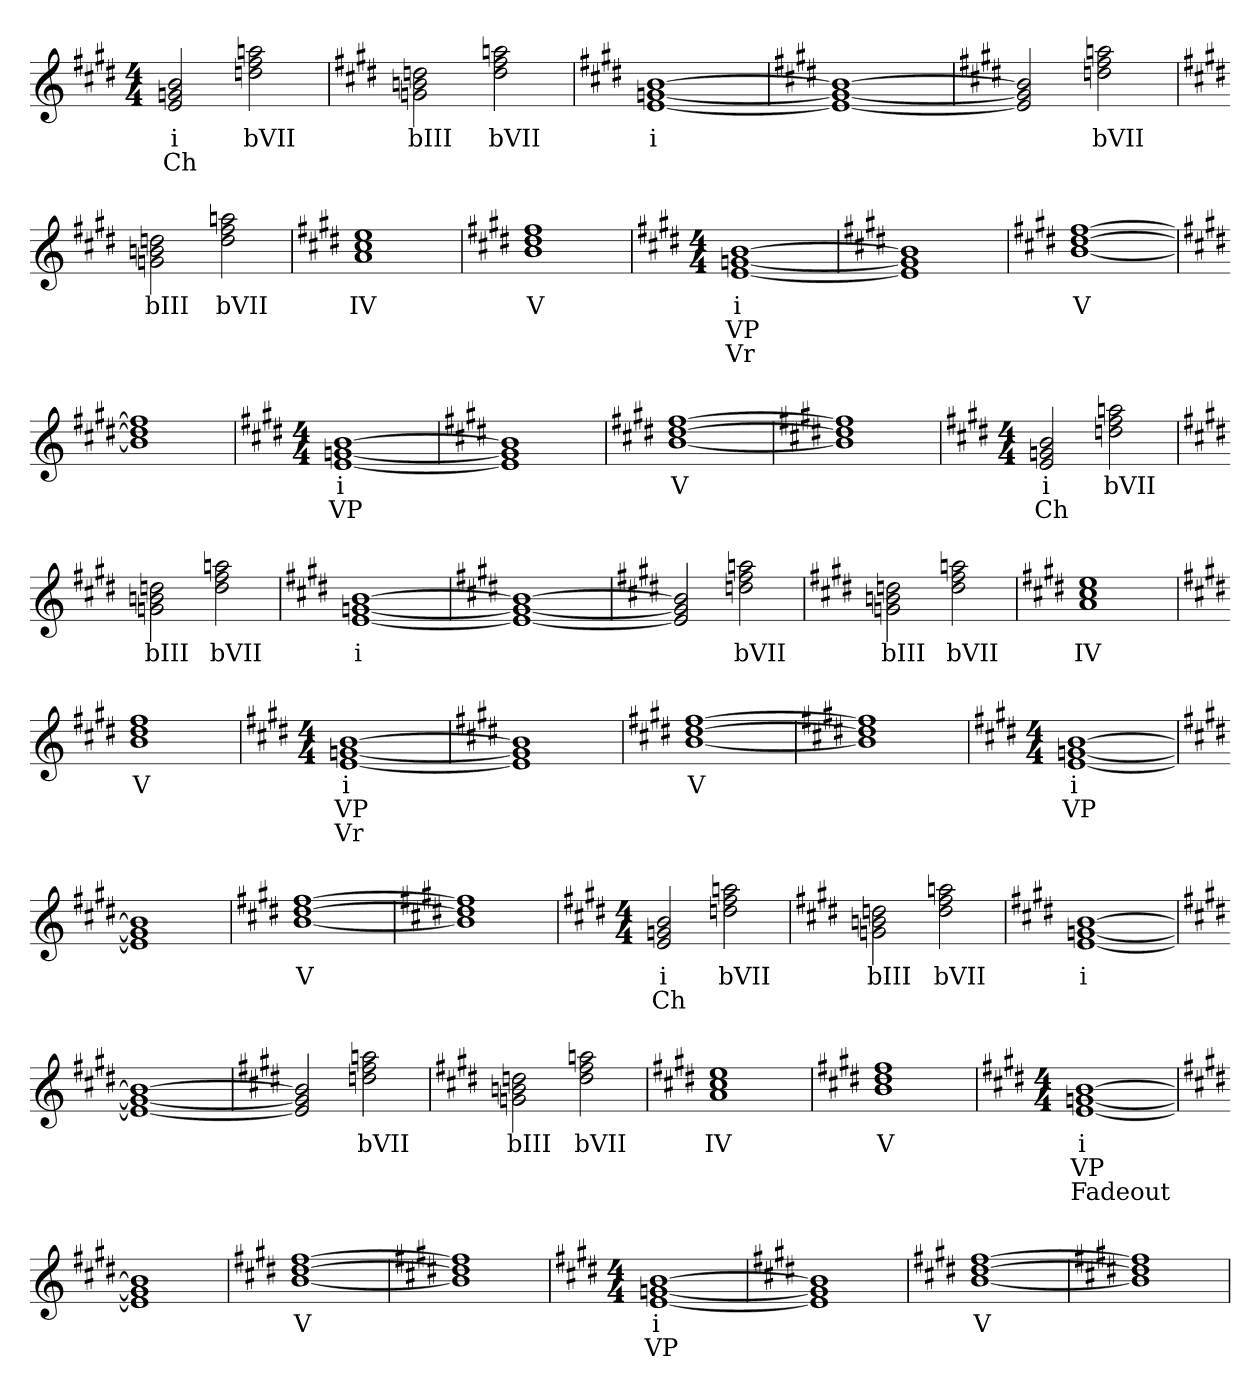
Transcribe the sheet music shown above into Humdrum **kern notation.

**kern	**text	**text	**text
*part1	*part1	*part1	*part1
*staff1	*staff1	*staff1	*staff1
*k[f#c#g#d#]	*	*	*
*E:	*	*	*
*M4/4	*	*	*
=	=	=	=
2e 2gn 2b	i	Ch	.
2ddn 2ff# 2aan	bVII	.	.
=	=	=	=
*k[f#c#g#d#]	*	*	*
*E:	*	*	*
2gn 2bn 2ddn	bIII	.	.
2dd 2ff# 2aan	bVII	.	.
=	=	=	=
*k[f#c#g#d#]	*	*	*
*E:	*	*	*
[1e [1gn [1b	i	.	.
=	=	=	=
*k[f#c#g#d#]	*	*	*
*E:	*	*	*
1e_ 1gn_ 1b_	.	.	.
=	=	=	=
*k[f#c#g#d#]	*	*	*
*E:	*	*	*
2e] 2gn] 2b]	.	.	.
2ddn 2ff# 2aan	bVII	.	.
=	=	=	=
*k[f#c#g#d#]	*	*	*
*E:	*	*	*
2gn 2bn 2ddn	bIII	.	.
2dd 2ff# 2aan	bVII	.	.
=	=	=	=
*k[f#c#g#d#]	*	*	*
*E:	*	*	*
1a 1cc# 1ee	IV	.	.
=	=	=	=
*k[f#c#g#d#]	*	*	*
*E:	*	*	*
1b 1dd# 1ff#	V	.	.
=	=	=	=
*k[f#c#g#d#]	*	*	*
*E:	*	*	*
*M4/4	*	*	*
[1e [1gn [1b	i	VP	Vr
=	=	=	=
*k[f#c#g#d#]	*	*	*
*E:	*	*	*
1e] 1gn] 1b]	.	.	.
=	=	=	=
*k[f#c#g#d#]	*	*	*
*E:	*	*	*
[1b [1dd# [1ff#	V	.	.
=	=	=	=
*k[f#c#g#d#]	*	*	*
*E:	*	*	*
1b] 1dd#] 1ff#]	.	.	.
=	=	=	=
*k[f#c#g#d#]	*	*	*
*E:	*	*	*
*M4/4	*	*	*
[1e [1gn [1b	i	VP	.
=	=	=	=
*k[f#c#g#d#]	*	*	*
*E:	*	*	*
1e] 1gn] 1b]	.	.	.
=	=	=	=
*k[f#c#g#d#]	*	*	*
*E:	*	*	*
[1b [1dd# [1ff#	V	.	.
=	=	=	=
*k[f#c#g#d#]	*	*	*
*E:	*	*	*
1b] 1dd#] 1ff#]	.	.	.
=	=	=	=
*k[f#c#g#d#]	*	*	*
*E:	*	*	*
*M4/4	*	*	*
2e 2gn 2b	i	Ch	.
2ddn 2ff# 2aan	bVII	.	.
=	=	=	=
*k[f#c#g#d#]	*	*	*
*E:	*	*	*
2gn 2bn 2ddn	bIII	.	.
2dd 2ff# 2aan	bVII	.	.
=	=	=	=
*k[f#c#g#d#]	*	*	*
*E:	*	*	*
[1e [1gn [1b	i	.	.
=	=	=	=
*k[f#c#g#d#]	*	*	*
*E:	*	*	*
1e_ 1gn_ 1b_	.	.	.
=	=	=	=
*k[f#c#g#d#]	*	*	*
*E:	*	*	*
2e] 2gn] 2b]	.	.	.
2ddn 2ff# 2aan	bVII	.	.
=	=	=	=
*k[f#c#g#d#]	*	*	*
*E:	*	*	*
2gn 2bn 2ddn	bIII	.	.
2dd 2ff# 2aan	bVII	.	.
=	=	=	=
*k[f#c#g#d#]	*	*	*
*E:	*	*	*
1a 1cc# 1ee	IV	.	.
=	=	=	=
*k[f#c#g#d#]	*	*	*
*E:	*	*	*
1b 1dd# 1ff#	V	.	.
=	=	=	=
*k[f#c#g#d#]	*	*	*
*E:	*	*	*
*M4/4	*	*	*
[1e [1gn [1b	i	VP	Vr
=	=	=	=
*k[f#c#g#d#]	*	*	*
*E:	*	*	*
1e] 1gn] 1b]	.	.	.
=	=	=	=
*k[f#c#g#d#]	*	*	*
*E:	*	*	*
[1b [1dd# [1ff#	V	.	.
=	=	=	=
*k[f#c#g#d#]	*	*	*
*E:	*	*	*
1b] 1dd#] 1ff#]	.	.	.
=	=	=	=
*k[f#c#g#d#]	*	*	*
*E:	*	*	*
*M4/4	*	*	*
[1e [1gn [1b	i	VP	.
=	=	=	=
*k[f#c#g#d#]	*	*	*
*E:	*	*	*
1e] 1gn] 1b]	.	.	.
=	=	=	=
*k[f#c#g#d#]	*	*	*
*E:	*	*	*
[1b [1dd# [1ff#	V	.	.
=	=	=	=
*k[f#c#g#d#]	*	*	*
*E:	*	*	*
1b] 1dd#] 1ff#]	.	.	.
=	=	=	=
*k[f#c#g#d#]	*	*	*
*E:	*	*	*
*M4/4	*	*	*
2e 2gn 2b	i	Ch	.
2ddn 2ff# 2aan	bVII	.	.
=	=	=	=
*k[f#c#g#d#]	*	*	*
*E:	*	*	*
2gn 2bn 2ddn	bIII	.	.
2dd 2ff# 2aan	bVII	.	.
=	=	=	=
*k[f#c#g#d#]	*	*	*
*E:	*	*	*
[1e [1gn [1b	i	.	.
=	=	=	=
*k[f#c#g#d#]	*	*	*
*E:	*	*	*
1e_ 1gn_ 1b_	.	.	.
=	=	=	=
*k[f#c#g#d#]	*	*	*
*E:	*	*	*
2e] 2gn] 2b]	.	.	.
2ddn 2ff# 2aan	bVII	.	.
=	=	=	=
*k[f#c#g#d#]	*	*	*
*E:	*	*	*
2gn 2bn 2ddn	bIII	.	.
2dd 2ff# 2aan	bVII	.	.
=	=	=	=
*k[f#c#g#d#]	*	*	*
*E:	*	*	*
1a 1cc# 1ee	IV	.	.
=	=	=	=
*k[f#c#g#d#]	*	*	*
*E:	*	*	*
1b 1dd# 1ff#	V	.	.
=	=	=	=
*k[f#c#g#d#]	*	*	*
*E:	*	*	*
*M4/4	*	*	*
[1e [1gn [1b	i	VP	Fadeout
=	=	=	=
*k[f#c#g#d#]	*	*	*
*E:	*	*	*
1e] 1gn] 1b]	.	.	.
=	=	=	=
*k[f#c#g#d#]	*	*	*
*E:	*	*	*
[1b [1dd# [1ff#	V	.	.
=	=	=	=
*k[f#c#g#d#]	*	*	*
*E:	*	*	*
1b] 1dd#] 1ff#]	.	.	.
=	=	=	=
*k[f#c#g#d#]	*	*	*
*E:	*	*	*
*M4/4	*	*	*
[1e [1gn [1b	i	VP	.
=	=	=	=
*k[f#c#g#d#]	*	*	*
*E:	*	*	*
1e] 1gn] 1b]	.	.	.
=	=	=	=
*k[f#c#g#d#]	*	*	*
*E:	*	*	*
[1b [1dd# [1ff#	V	.	.
=	=	=	=
*k[f#c#g#d#]	*	*	*
*E:	*	*	*
1b] 1dd#] 1ff#]	.	.	.
=	=	=	=
*-	*-	*-	*-
